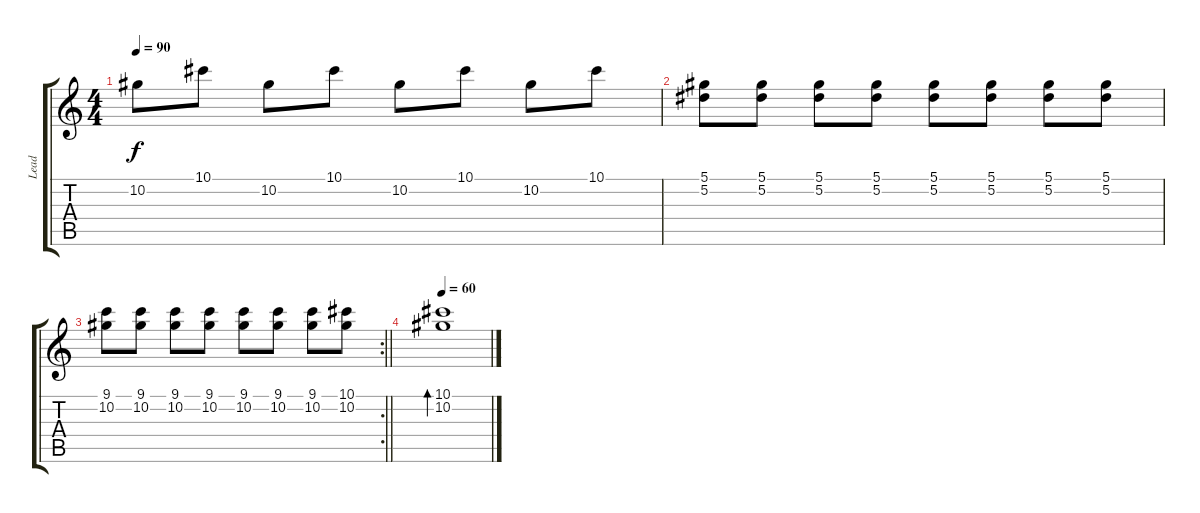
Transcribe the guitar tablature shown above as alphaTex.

\track ("Lead" "Lead") {instrument overdrivenguitar}
\staff {score tabs}
\tuning (Eb4 Bb3 Gb3 Db3 Ab2 Eb2) {hide}
\ts (4 4)
\tempo 90
\clef g2
\ks c
10.2.8{dy f} 10.1.8 10.2.8 10.1.8 10.2.8 10.1.8 10.2.8 10.1.8 |
(5.1 5.2).8 (5.1 5.2).8 (5.1 5.2).8 (5.1 5.2).8 (5.1 5.2).8 (5.1 5.2).8 (5.1 5.2).8 (5.1 5.2).8 |
\rc 2
\barLineRight lightlight
(9.1 10.2).8 (9.1 10.2).8 (9.1 10.2).8 (9.1 10.2).8 (9.1 10.2).8 (9.1 10.2).8 (9.1 10.2).8 (10.1 10.2).8 |
\tempo 60
(10.1 10.2).1{bd 240}
